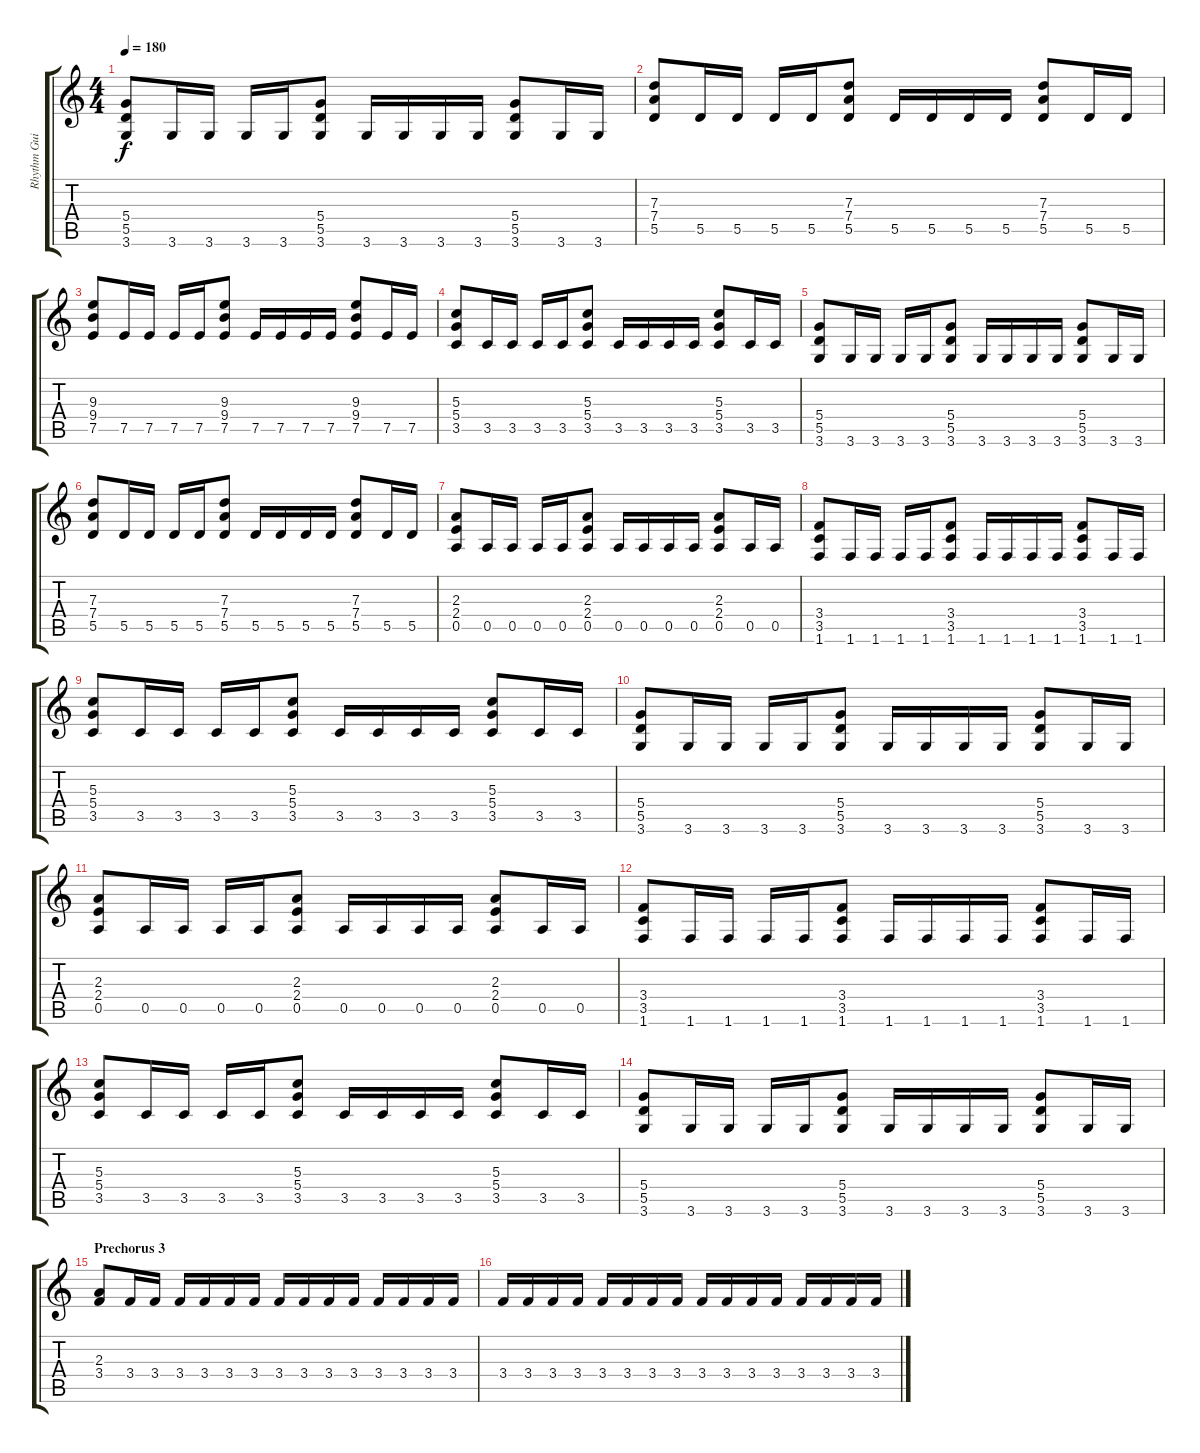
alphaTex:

\track ("Rhythm Guitar 2 " "Rhythm Gui") {instrument overdrivenguitar}
\staff {score tabs}
\tuning (E4 B3 G3 D3 A2 E2) {hide}
\ts (4 4)
\tempo 180
\clef g2
\ks c
(5.4 5.5 3.6).8{dy f} 3.6.16 3.6.16 3.6.16 3.6.16 (5.4 5.5 3.6).8 3.6.16 3.6.16 3.6.16 3.6.16 (5.4 5.5 3.6).8 3.6.16 3.6.16 |
(7.3 7.4 5.5).8 5.5.16 5.5.16 5.5.16 5.5.16 (7.3 7.4 5.5).8 5.5.16 5.5.16 5.5.16 5.5.16 (7.3 7.4 5.5).8 5.5.16 5.5.16 |
(9.3 9.4 7.5).8 7.5.16 7.5.16 7.5.16 7.5.16 (9.3 9.4 7.5).8 7.5.16 7.5.16 7.5.16 7.5.16 (9.3 9.4 7.5).8 7.5.16 7.5.16 |
(5.3 5.4 3.5).8 3.5.16 3.5.16 3.5.16 3.5.16 (5.3 5.4 3.5).8 3.5.16 3.5.16 3.5.16 3.5.16 (5.3 5.4 3.5).8 3.5.16 3.5.16 |
(5.4 5.5 3.6).8 3.6.16 3.6.16 3.6.16 3.6.16 (5.4 5.5 3.6).8 3.6.16 3.6.16 3.6.16 3.6.16 (5.4 5.5 3.6).8 3.6.16 3.6.16 |
(7.3 7.4 5.5).8 5.5.16 5.5.16 5.5.16 5.5.16 (7.3 7.4 5.5).8 5.5.16 5.5.16 5.5.16 5.5.16 (7.3 7.4 5.5).8 5.5.16 5.5.16 |
(2.3 2.4 0.5).8 0.5.16 0.5.16 0.5.16 0.5.16 (2.3 2.4 0.5).8 0.5.16 0.5.16 0.5.16 0.5.16 (2.3 2.4 0.5).8 0.5.16 0.5.16 |
(3.4 3.5 1.6).8 1.6.16 1.6.16 1.6.16 1.6.16 (3.4 3.5 1.6).8 1.6.16 1.6.16 1.6.16 1.6.16 (3.4 3.5 1.6).8 1.6.16 1.6.16 |
(5.3 5.4 3.5).8 3.5.16 3.5.16 3.5.16 3.5.16 (5.3 5.4 3.5).8 3.5.16 3.5.16 3.5.16 3.5.16 (5.3 5.4 3.5).8 3.5.16 3.5.16 |
(5.4 5.5 3.6).8 3.6.16 3.6.16 3.6.16 3.6.16 (5.4 5.5 3.6).8 3.6.16 3.6.16 3.6.16 3.6.16 (5.4 5.5 3.6).8 3.6.16 3.6.16 |
(2.3 2.4 0.5).8 0.5.16 0.5.16 0.5.16 0.5.16 (2.3 2.4 0.5).8 0.5.16 0.5.16 0.5.16 0.5.16 (2.3 2.4 0.5).8 0.5.16 0.5.16 |
(3.4 3.5 1.6).8 1.6.16 1.6.16 1.6.16 1.6.16 (3.4 3.5 1.6).8 1.6.16 1.6.16 1.6.16 1.6.16 (3.4 3.5 1.6).8 1.6.16 1.6.16 |
(5.3 5.4 3.5).8 3.5.16 3.5.16 3.5.16 3.5.16 (5.3 5.4 3.5).8 3.5.16 3.5.16 3.5.16 3.5.16 (5.3 5.4 3.5).8 3.5.16 3.5.16 |
(5.4 5.5 3.6).8 3.6.16 3.6.16 3.6.16 3.6.16 (5.4 5.5 3.6).8 3.6.16 3.6.16 3.6.16 3.6.16 (5.4 5.5 3.6).8 3.6.16 3.6.16 |
\section ("" "Prechorus 3")
(2.3 3.4).8 3.4.16 3.4.16 3.4.16 3.4.16 3.4.16 3.4.16 3.4.16 3.4.16 3.4.16 3.4.16 3.4.16 3.4.16 3.4.16 3.4.16 |
3.4.16 3.4.16 3.4.16 3.4.16 3.4.16 3.4.16 3.4.16 3.4.16 3.4.16 3.4.16 3.4.16 3.4.16 3.4.16 3.4.16 3.4.16 3.4.16
